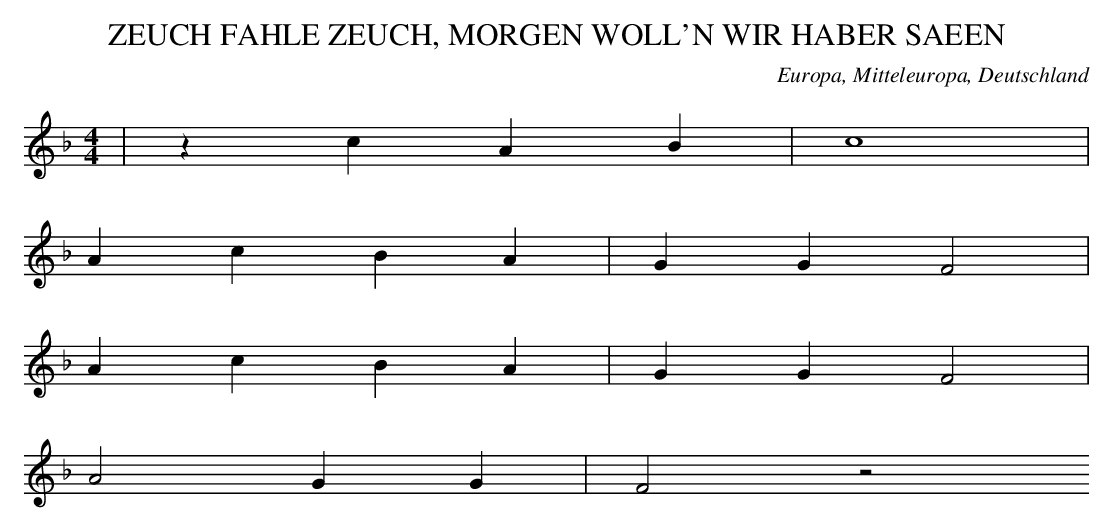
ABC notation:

X:1
T: ZEUCH FAHLE ZEUCH, MORGEN WOLL'N WIR HABER SAEEN
O: Europa, Mitteleuropa, Deutschland
M: 4/4
L: 1/4
K: F
 | zcAB | c4 |
AcBA | GGF2 |
AcBA | GGF2 |
A2GG | F2z2
